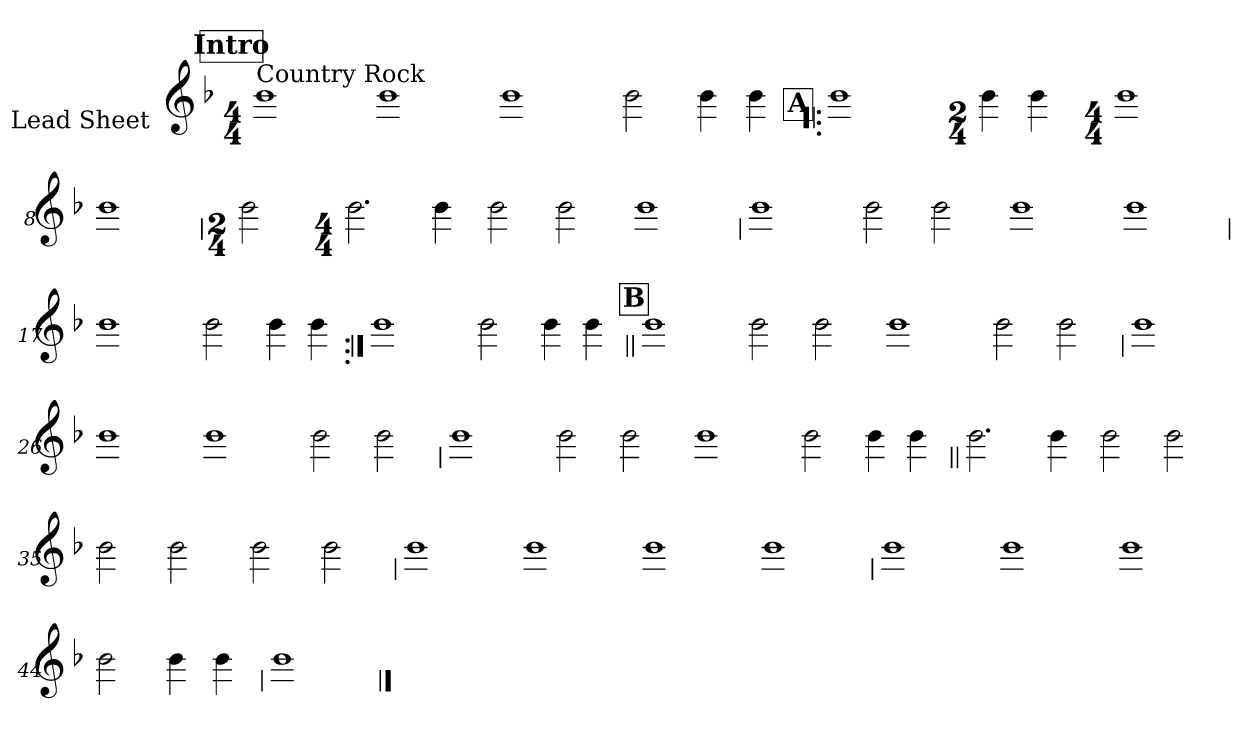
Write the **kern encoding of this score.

**kern
*part1
*staff1
*I"Lead Sheet
*stria0
*clefG2
*k[b-]
*F:
*M4/4
*MM115
!!LO:REH:place=s1:a:t=Intro
=1||
!LO:TX:a:t=Country Rock
1b-
=2-
1b-
=3-
1b-
=4-
2b-
4b-
4b-
!!LO:LB:g=z
!!LO:REH:place=s1:a:t=A
=5!|:
1b-
=6-
*M2/4
4b-
4b-
=7-
*M4/4
1b-
=8-
1b-
!!LO:LB:g=z
=9
*M2/4
2b-
=10-
*M4/4
2.b-
4b-
=11-
2b-
2b-
=12-
1b-
!!LO:LB:g=z
=13
1b-
=14-
2b-
2b-
=15-
1b-
=16-
1b-
!!LO:LB:g=z
=17
1b-
=18-
2b-
4b-
4b-
=19:|!
1b-
=20-
2b-
4b-
4b-
!!LO:LB:g=z
!!LO:REH:place=s1:a:t=B
=21||
1b-
=22-
2b-
2b-
=23-
1b-
=24-
2b-
2b-
!!LO:LB:g=z
=25
1b-
=26-
1b-
=27-
1b-
=28-
2b-
2b-
!!LO:LB:g=z
=29
1b-
=30-
2b-
2b-
=31-
1b-
=32-
2b-
4b-
4b-
!!LO:LB:g=z
=33||
2.b-
4b-
=34-
2b-
2b-
=35-
2b-
2b-
=36-
2b-
2b-
!!LO:LB:g=z
=37
1b-
=38-
1b-
=39-
1b-
=40-
1b-
!!LO:LB:g=z
=41
1b-
=42-
1b-
=43-
1b-
=44-
2b-
4b-
4b-
!!LO:LB:g=z
=45
1b-
==
*-
